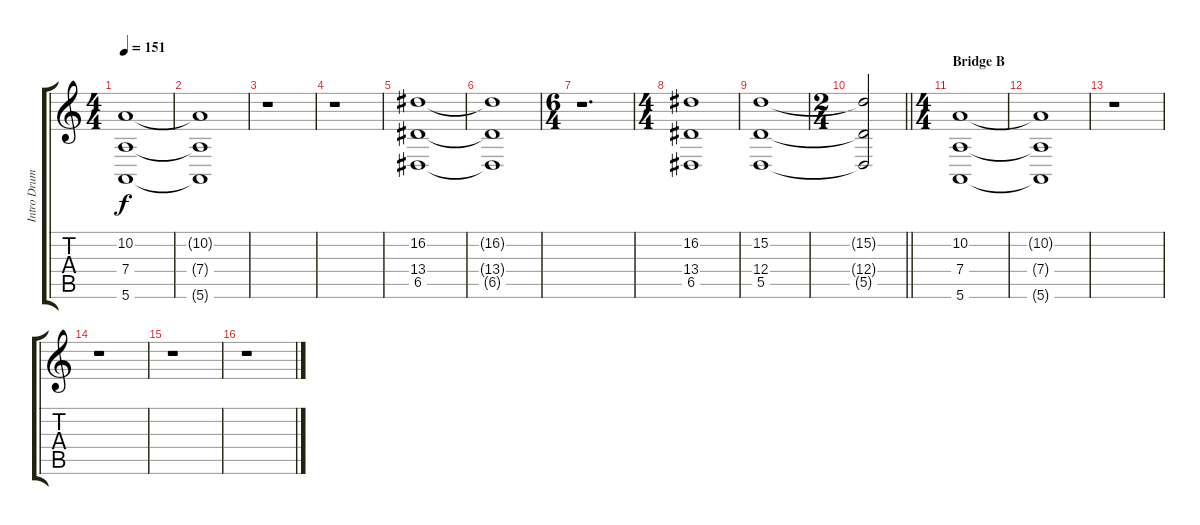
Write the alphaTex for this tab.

\track ("Intro Drums" "Intro Drum") {instrument taikodrum}
\staff {score tabs}
\tuning (E4 B3 G3 D3 A2 E2) {hide}
\ts (4 4)
\tempo 151
\clef g2
\ks c
(10.2 7.4 5.6).1{dy f} |
(10.2{t} 7.4{t} 5.6{t}).1 |
r.1 |
r.1 |
(16.2 13.4 6.5).1{volume 13 instrument tubularbells} |
(16.2{t} 13.4{t} 6.5{t}).1 |
\ts (6 4)
r.1{d} |
\ts (4 4)
(16.2 13.4 6.5).1 |
(15.2 12.4 5.5).1 |
\ts (2 4)
\barLineRight lightlight
(15.2{t} 12.4{t} 5.5{t}).2 |
\ts (4 4)
\section ("" "Bridge B")
(10.2 7.4 5.6).1 |
(10.2{t} 7.4{t} 5.6{t}).1 |
r.1 |
r.1 |
r.1 |
r.1
